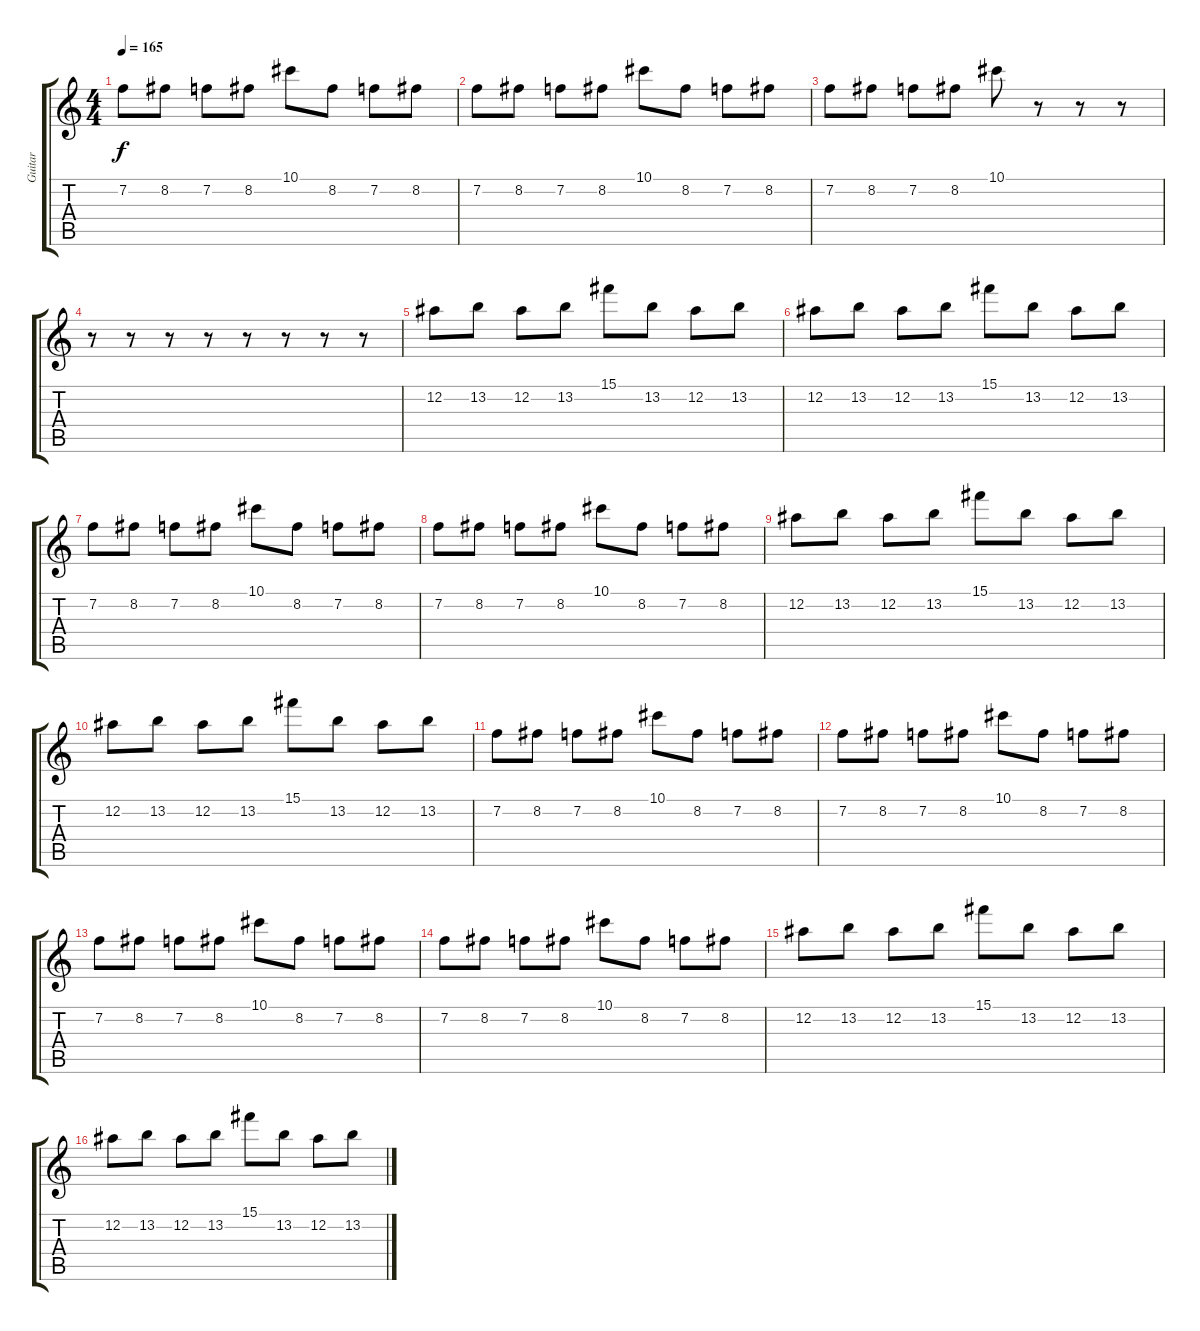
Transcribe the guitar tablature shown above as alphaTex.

\track ("Guitar" "Guitar") {instrument overdrivenguitar}
\staff {score tabs}
\tuning (Eb4 Bb3 Gb3 Db3 Ab2 Eb2) {hide}
\ts (4 4)
\tempo 165
\clef g2
\ks c
7.2.8{dy f} 8.2.8 7.2.8 8.2.8 10.1.8 8.2.8 7.2.8 8.2.8 |
7.2.8 8.2.8 7.2.8 8.2.8 10.1.8 8.2.8 7.2.8 8.2.8 |
7.2.8{instrument overdrivenguitar} 8.2.8 7.2.8 8.2.8 10.1.8 r.8 r.8 r.8 |
r.8 r.8 r.8 r.8 r.8 r.8 r.8 r.8 |
12.2.8 13.2.8 12.2.8 13.2.8 15.1.8 13.2.8 12.2.8 13.2.8 |
12.2.8 13.2.8 12.2.8 13.2.8 15.1.8 13.2.8 12.2.8 13.2.8 |
7.2.8 8.2.8 7.2.8 8.2.8 10.1.8 8.2.8 7.2.8 8.2.8 |
7.2.8 8.2.8 7.2.8 8.2.8 10.1.8 8.2.8 7.2.8 8.2.8 |
12.2.8 13.2.8 12.2.8 13.2.8 15.1.8 13.2.8 12.2.8 13.2.8 |
12.2.8 13.2.8 12.2.8 13.2.8 15.1.8 13.2.8 12.2.8 13.2.8 |
7.2.8{instrument overdrivenguitar} 8.2.8 7.2.8 8.2.8 10.1.8 8.2.8 7.2.8 8.2.8 |
7.2.8 8.2.8 7.2.8 8.2.8 10.1.8 8.2.8 7.2.8 8.2.8 |
7.2.8 8.2.8 7.2.8 8.2.8 10.1.8 8.2.8 7.2.8 8.2.8 |
7.2.8 8.2.8 7.2.8 8.2.8 10.1.8 8.2.8 7.2.8 8.2.8 |
12.2.8 13.2.8 12.2.8 13.2.8 15.1.8 13.2.8 12.2.8 13.2.8 |
12.2.8 13.2.8 12.2.8 13.2.8 15.1.8 13.2.8 12.2.8 13.2.8
